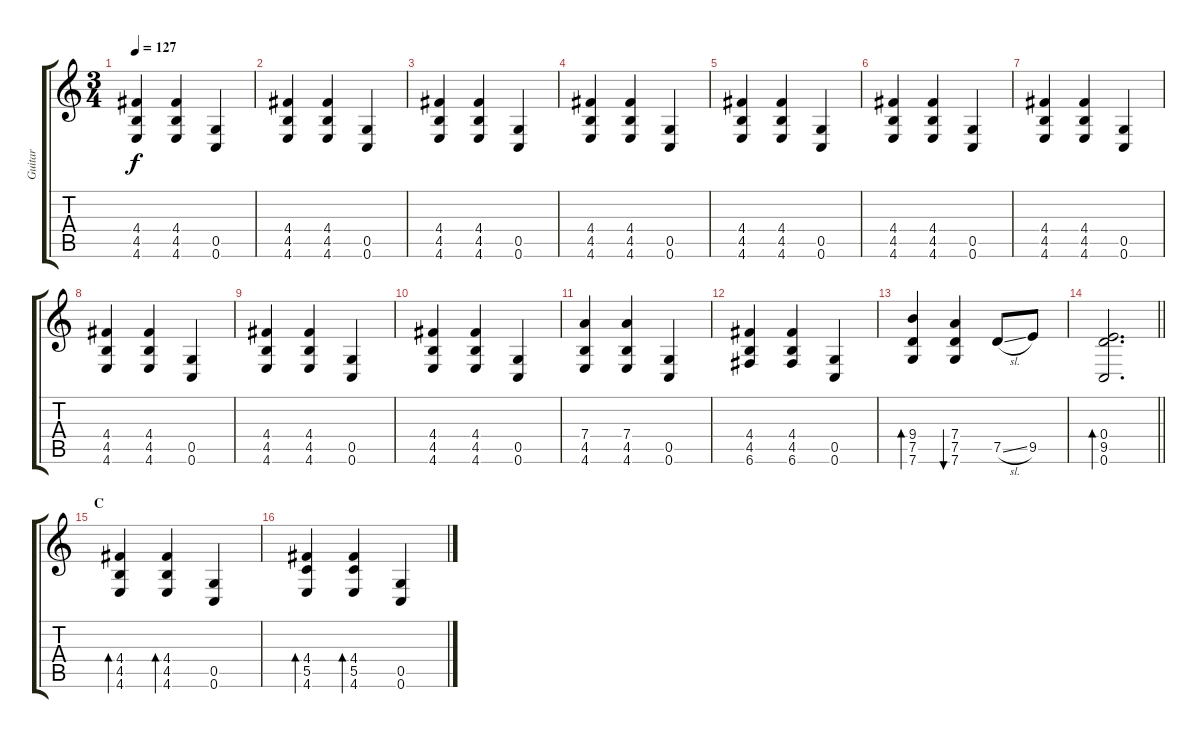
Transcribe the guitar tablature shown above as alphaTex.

\track ("Guitar" "Guitar") {instrument overdrivenguitar}
\staff {score tabs}
\tuning (G4 E4 A3 D3 G2 C2) {hide}
\ts (3 4)
\tempo 127
\clef g2
\ks c
(4.4 4.5 4.6).4{dy f} (4.4 4.5 4.6).4 (0.5 0.6).4 |
(4.4 4.5 4.6).4 (4.4 4.5 4.6).4 (0.5 0.6).4 |
(4.4 4.5 4.6).4 (4.4 4.5 4.6).4 (0.5 0.6).4 |
(4.4 4.5 4.6).4 (4.4 4.5 4.6).4 (0.5 0.6).4 |
(4.4 4.5 4.6).4 (4.4 4.5 4.6).4 (0.5 0.6).4 |
(4.4 4.5 4.6).4 (4.4 4.5 4.6).4 (0.5 0.6).4 |
(4.4 4.5 4.6).4 (4.4 4.5 4.6).4 (0.5 0.6).4 |
(4.4 4.5 4.6).4 (4.4 4.5 4.6).4 (0.5 0.6).4 |
(4.4 4.5 4.6).4 (4.4 4.5 4.6).4 (0.5 0.6).4 |
(4.4 4.5 4.6).4 (4.4 4.5 4.6).4 (0.5 0.6).4 |
(7.4 4.5 4.6).4 (7.4 4.5 4.6).4 (0.5 0.6).4 |
(4.4 4.5 6.6).4 (4.4 4.5 6.6).4 (0.5 0.6).4 |
(9.4 7.5 7.6).4{bd 60 instrument acousticguitarsteel} (7.4 7.5 7.6).4{bu 60} 7.5{sl}.8 9.5.8 |
\barLineRight lightlight
(0.4 9.5 0.6).2{d bd 60} |
\section ("" "C")
(4.4 4.5 4.6).4{bd 60} (4.4 4.5 4.6).4{bd 60} (0.5 0.6).4 |
(4.4 5.5 4.6).4{bd 60} (4.4 5.5 4.6).4{bd 60} (0.5 0.6).4
